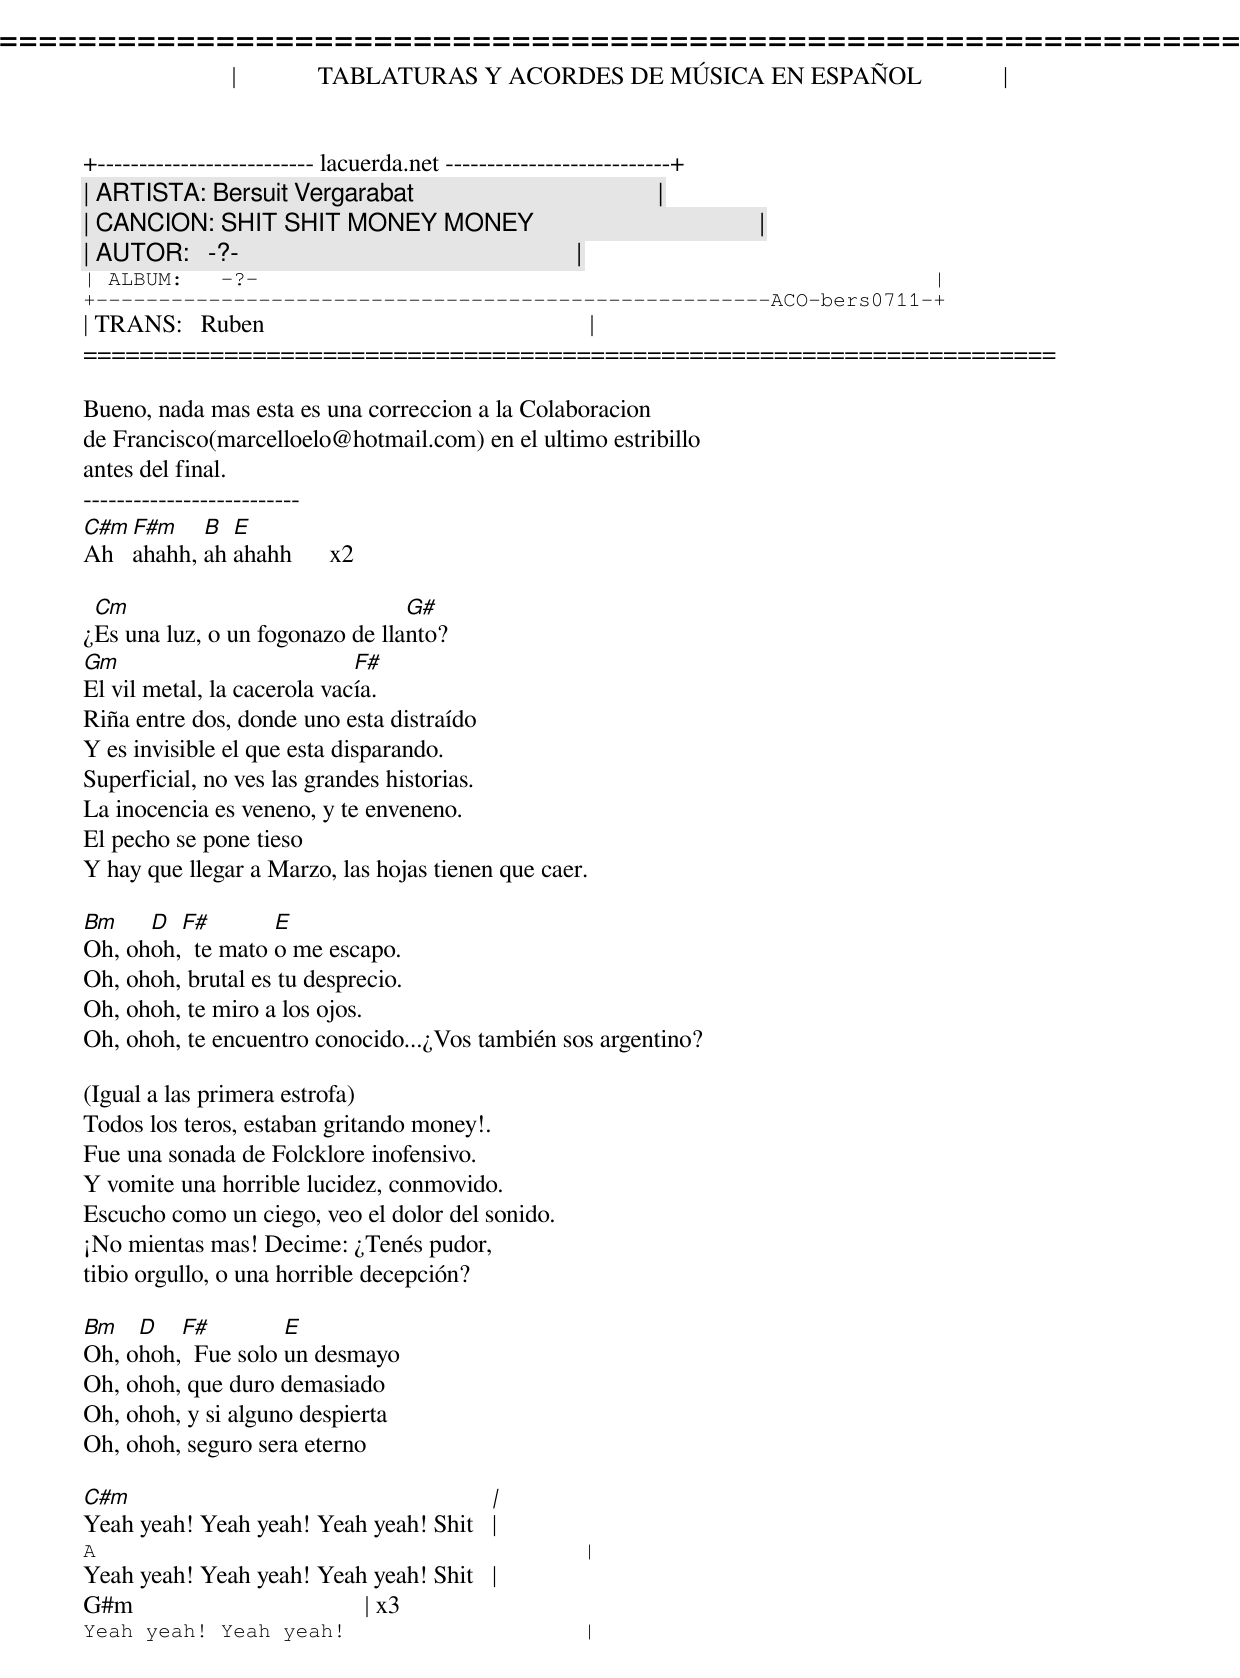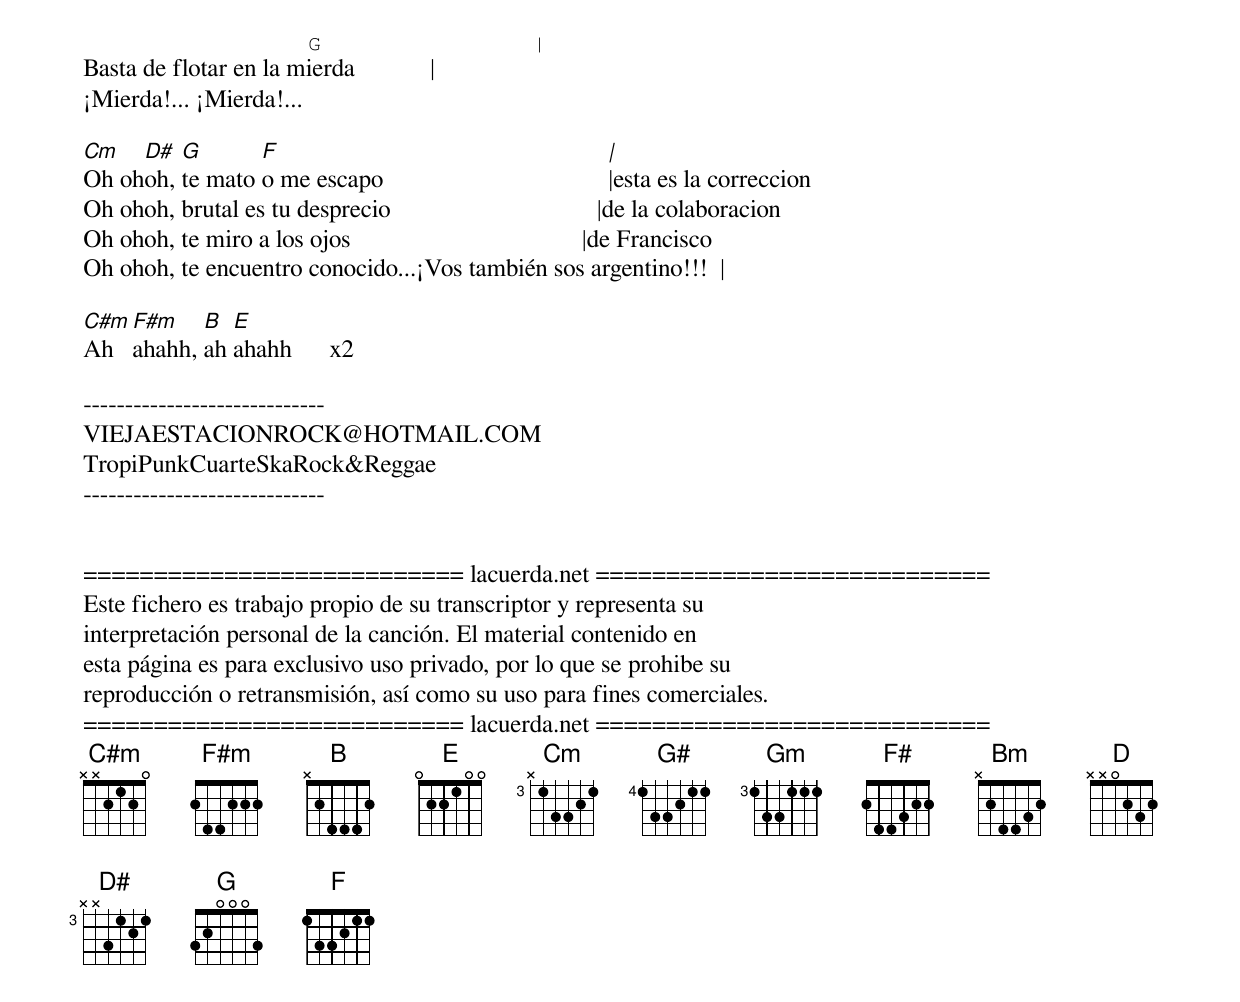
=====================================================================
|             TABLATURAS Y ACORDES DE MÚSICA EN ESPAÑOL             |
+-------------------------- lacuerda.net ---------------------------+
| ARTISTA: Bersuit Vergarabat                                       |
| CANCION: SHIT SHIT MONEY MONEY                                    |
| AUTOR:   -?-                                                      |
| ALBUM:   -?-                                                      |
+------------------------------------------------------ACO-bers0711-+
| TRANS:   Ruben                                                    |
=====================================================================

Bueno, nada mas esta es una correccion a la Colaboracion
de Francisco(marcelloelo@hotmail.com) en el ultimo estribillo
antes del final.
--------------------------
C#m F#m    B  E
Ah  ahahh, ah ahahh      x2

 Cm                              G#
¿Es una luz, o un fogonazo de llanto?
Gm                           F#
El vil metal, la cacerola vacía.
Riña entre dos, donde uno esta distraído
Y es invisible el que esta disparando.
Superficial, no ves las grandes historias.
La inocencia es veneno, y te enveneno.
El pecho se pone tieso
Y hay que llegar a Marzo, las hojas tienen que caer.

Bm    D  F#        E
Oh, ohoh,  te mato o me escapo.
Oh, ohoh, brutal es tu desprecio.
Oh, ohoh, te miro a los ojos.
Oh, ohoh, te encuentro conocido...¿Vos también sos argentino?

(Igual a las primera estrofa)
Todos los teros, estaban gritando money!.
Fue una sonada de Folcklore inofensivo.
Y vomite una horrible lucidez, conmovido.
Escucho como un ciego, veo el dolor del sonido.
¡No mientas mas! Decime: ¿Tenés pudor,
tibio orgullo, o una horrible decepción?

Bm   D   F#         E
Oh, ohoh,  Fue solo un desmayo
Oh, ohoh, que duro demasiado
Oh, ohoh, y si alguno despierta
Oh, ohoh, seguro sera eterno

C#m                                     |
Yeah yeah! Yeah yeah! Yeah yeah! Shit   |
A                                       |
Yeah yeah! Yeah yeah! Yeah yeah! Shit   |
G#m                                     | x3
Yeah yeah! Yeah yeah!                   |
                  G                 |
Basta de flotar en la mierda            |
¡Mierda!... ¡Mierda!...

Cm   D#  G       F                                              |
Oh ohoh, te mato o me escapo                                    |esta es la correccion
Oh ohoh, brutal es tu desprecio                                 |de la colaboracion
Oh ohoh, te miro a los ojos                                     |de Francisco
Oh ohoh, te encuentro conocido...¡Vos también sos argentino!!!  |

C#m F#m    B  E
Ah  ahahh, ah ahahh      x2

-----------------------------
VIEJAESTACIONROCK@HOTMAIL.COM
TropiPunkCuarteSkaRock&Reggae
-----------------------------


=========================== lacuerda.net ============================
Este fichero es trabajo propio de su transcriptor y representa su
interpretación personal de la canción. El material contenido en
esta página es para exclusivo uso privado, por lo que se prohibe su
reproducción o retransmisión, así como su uso para fines comerciales.
=========================== lacuerda.net ============================
